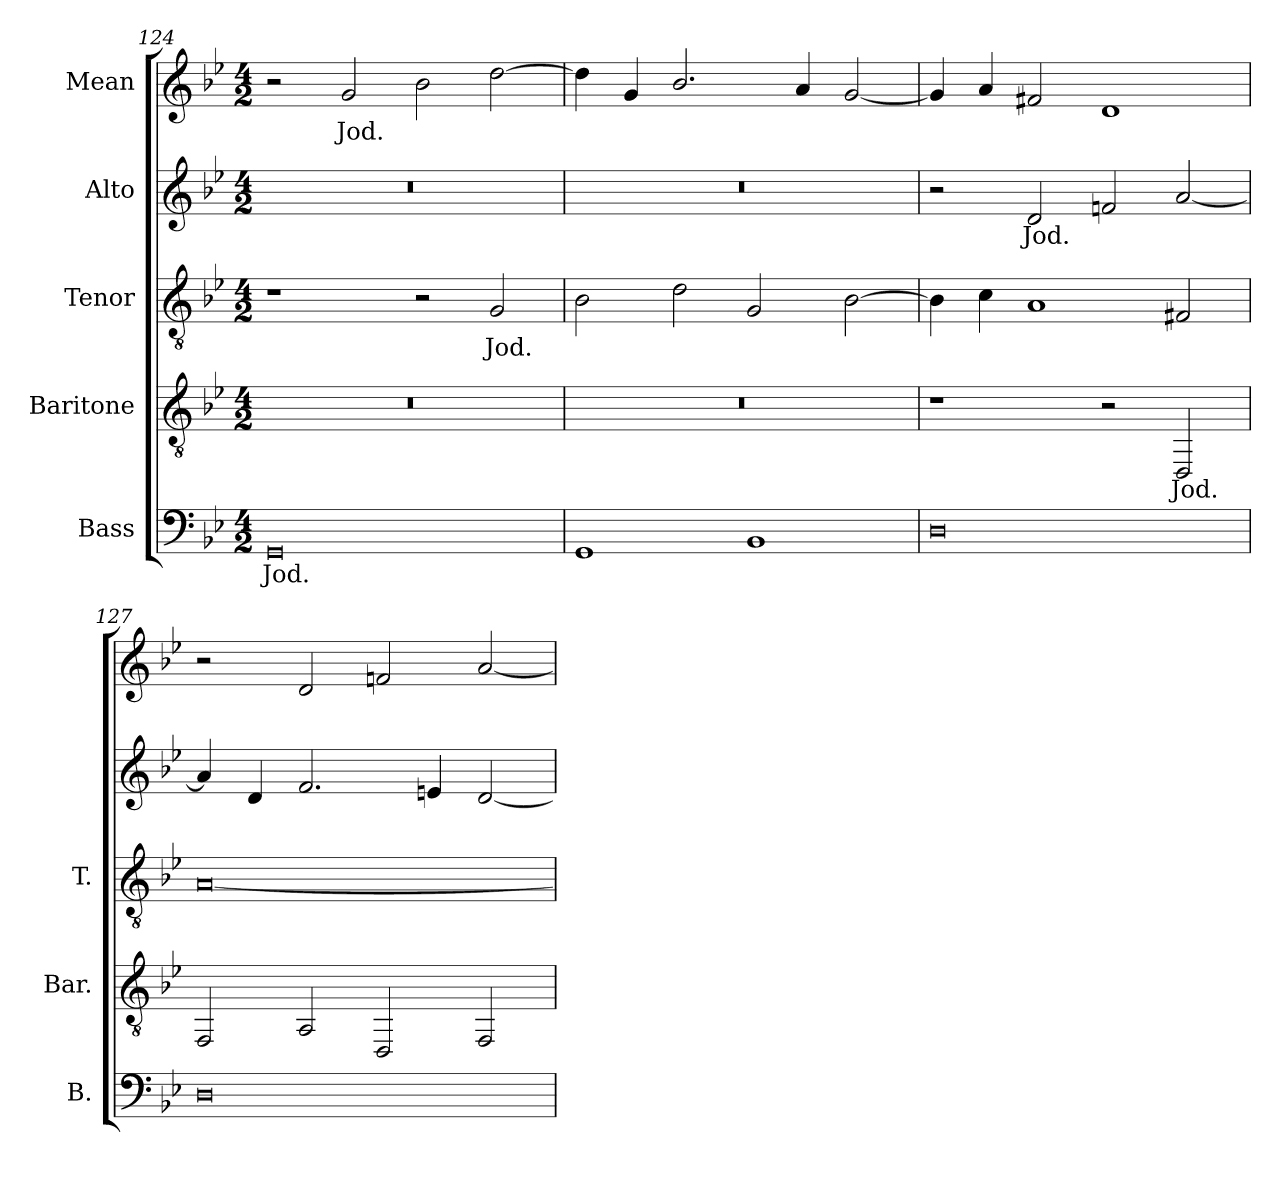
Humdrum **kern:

**kern	**text	**kern	**text	**kern	**text	**kern	**text	**kern	**text
*part5	*part5	*part4	*part4	*part3	*part3	*part2	*part2	*part1	*part1
*staff5	*staff5	*staff4	*staff4	*staff3	*staff3	*staff2	*staff2	*staff1	*staff1
*I"Bass	*	*I"Baritone	*	*I"Tenor	*	*I"Alto	*	*I"Mean	*
*I'B.	*	*I'Bar.	*	*I'T.	*	*	*	*	*
!!LO:PB:g=z
*clefF4	*	*clefGv2	*	*clefGv2	*	*clefG2	*	*clefG2	*
*	*	*	*	*ITrd7c12	*	*	*	*	*
*k[b-e-]	*	*k[b-e-]	*	*k[b-e-]	*	*k[b-e-]	*	*k[b-e-]	*
*B-:	*	*B-:	*	*B-:	*	*B-:	*	*B-:	*
*M4/2	*	*M4/2	*	*M4/2	*	*M4/2	*	*M4/2	*
=124	=124	=124	=124	=124	=124	=124	=124	=124	=124
!	!LO:LY:b:color=#000000	!LO:N:vis=1	!	!	!	!LO:N:vis=1	!	!	!
0GGi	Jod.	0r	.	1r	.	0r	.	2r	.
!	!	!	!	!	!	!	!	!	!LO:LY:b:color=#000000
.	.	.	.	.	.	.	.	2gi/	Jod.
.	.	.	.	2r	.	.	.	2b-i\	.
!	!	!	!	!	!LO:LY:b:color=#000000	!	!	!	!
.	.	.	.	2GGi/	Jod.	.	.	[2ddi\	.
=125	=125	=125	=125	=125	=125	=125	=125	=125	=125
!	!	!LO:N:vis=1	!	!	!	!LO:N:vis=1	!	!	!
1GGi	.	0r	.	2BB-i\	.	0r	.	4ddi\]	.
.	.	.	.	.	.	.	.	4gi/	.
.	.	.	.	2Di\	.	.	.	2.b-i/	.
1BB-i	.	.	.	2GGi/	.	.	.	.	.
.	.	.	.	.	.	.	.	4ai/	.
.	.	.	.	[2BB-i\	.	.	.	[2gi/	.
=126	=126	=126	=126	=126	=126	=126	=126	=126	=126
0Di	.	1r	.	4BB-i\]	.	2r	.	4gi/]	.
.	.	.	.	4Ci\	.	.	.	4ai/	.
!	!	!	!	!	!	!	!LO:LY:b:color=#000000	!	!
.	.	.	.	1AAi	.	2di/	Jod.	2f#Xi/	.
.	.	2r	.	.	.	2fni/	.	1di	.
!	!	!	!LO:LY:b:color=#000000	!	!	!	!	!	!
.	.	2DDi/	Jod.	2FF#Xi/	.	[2ai/	.	.	.
=127	=127	=127	=127	=127	=127	=127	=127	=127	=127
0Di	.	2FFi/	.	[0AAi	.	4ai/]	.	2r	.
.	.	.	.	.	.	4di/	.	.	.
.	.	2AAi/	.	.	.	2.fi/	.	2di/	.
.	.	2DDi/	.	.	.	.	.	2fni/	.
.	.	.	.	.	.	4eni/	.	.	.
.	.	2FFi/	.	.	.	[2di/	.	[2ai/	.
=	=	=	=	=	=	=	=	=	=
*-	*-	*-	*-	*-	*-	*-	*-	*-	*-
